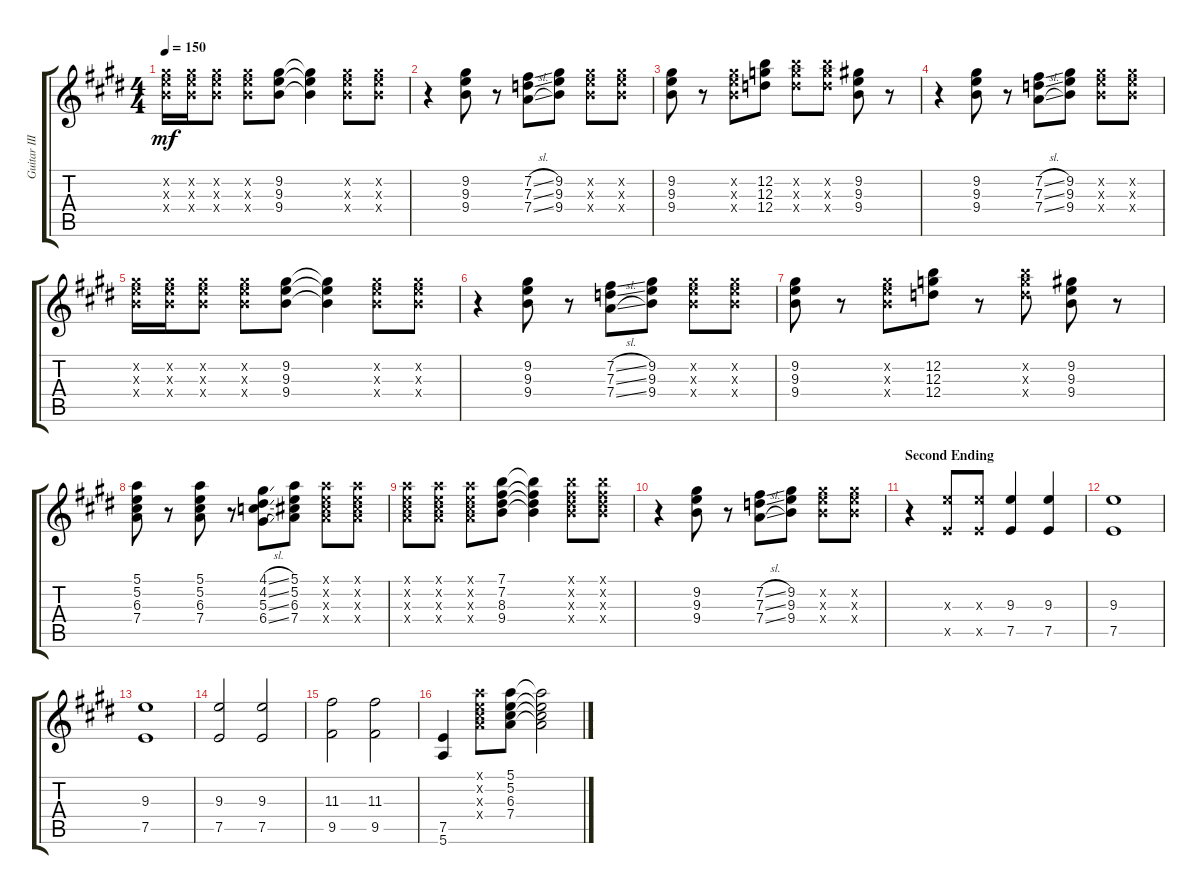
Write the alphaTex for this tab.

\track ("Guitar III" "Guitar III") {instrument overdrivenguitar}
\staff {score tabs}
\tuning (E4 B3 G3 D3 A2 E2) {hide}
\ts (4 4)
\tempo 150
\clef g2
\ks e
(9.2{x} 9.3{x} 9.4{x}).16{dy mf} (9.2{x} 9.3{x} 9.4{x}).16 (9.2{x} 9.3{x} 9.4{x}).8 (9.2{x} 9.3{x} 9.4{x}).8 (9.2 9.3 9.4).8 (9.2{t} 9.3{t} 9.4{t}).4 (9.2{x} 9.3{x} 9.4{x}).8 (9.2{x} 9.3{x} 9.4{x}).8 |
r.4 (9.2 9.3 9.4).8 r.8 (7.2{sl} 7.3{sl} 7.4{sl}).8 (9.2 9.3 9.4).8 (9.2{x} 9.3{x} 9.4{x}).8 (9.2{x} 9.3{x} 9.4{x}).8 |
(9.2 9.3 9.4).8 r.8 (9.2{x} 9.3{x} 9.4{x}).8 (12.2 12.3 12.4).8 (12.2{x} 12.3{x} 12.4{x}).8 (12.2{x} 12.3{x} 12.4{x}).8 (9.2 9.3 9.4).8 r.8 |
r.4 (9.2 9.3 9.4).8 r.8 (7.2{sl} 7.3{sl} 7.4{sl}).8 (9.2 9.3 9.4).8 (9.2{x} 9.3{x} 9.4{x}).8 (9.2{x} 9.3{x} 9.4{x}).8 |
(9.2{x} 9.3{x} 9.4{x}).16 (9.2{x} 9.3{x} 9.4{x}).16 (9.2{x} 9.3{x} 9.4{x}).8 (9.2{x} 9.3{x} 9.4{x}).8 (9.2 9.3 9.4).8 (9.2{t} 9.3{t} 9.4{t}).4 (9.2{x} 9.3{x} 9.4{x}).8 (9.2{x} 9.3{x} 9.4{x}).8 |
r.4 (9.2 9.3 9.4).8 r.8 (7.2{sl} 7.3{sl} 7.4{sl}).8 (9.2 9.3 9.4).8 (9.2{x} 9.3{x} 9.4{x}).8 (9.2{x} 9.3{x} 9.4{x}).8 |
(9.2 9.3 9.4).8 r.8 (9.2{x} 9.3{x} 9.4{x}).8 (12.2 12.3 12.4).8 r.8 (12.2{x} 12.3{x} 12.4{x}).8 (9.2 9.3 9.4).8 r.8 |
(5.1 5.2 6.3 7.4).8 r.8 (5.1 5.2 6.3 7.4).8 r.8 (4.1{sl} 4.2{sl} 5.3{sl} 6.4{sl}).8 (5.1 5.2 6.3 7.4).8 (5.1{x} 5.2{x} 6.3{x} 7.4{x}).8 (5.1{x} 5.2{x} 6.3{x} 7.4{x}).8 |
(5.1{x} 5.2{x} 6.3{x} 7.4{x}).8 (5.1{x} 5.2{x} 6.3{x} 7.4{x}).8 (5.1{x} 5.2{x} 6.3{x} 7.4{x}).8 (7.1 7.2 8.3 9.4).8 (7.1{t} 7.2{t} 8.3{t} 9.4{t}).4 (7.1{x} 7.2{x} 8.3{x} 9.4{x}).8 (7.1{x} 7.2{x} 8.3{x} 9.4{x}).8 |
r.4 (9.2 9.3 9.4).8 r.8 (7.2{sl} 7.3{sl} 7.4{sl}).8 (9.2 9.3 9.4).8 (9.2{x} 9.3{x} 9.4{x}).8 (9.2{x} 9.3{x} 9.4{x}).8 |
\section ("" "Second Ending")
r.4 (9.3{x} 7.5{x}).8 (9.3{x} 7.5{x}).8 (9.3 7.5).4 (9.3 7.5).4 |
\section ("" "")
(9.3 7.5).1 |
(9.3 7.5).1 |
(9.3 7.5).2 (9.3 7.5).2 |
(11.3 9.5).2 (11.3 9.5).2 |
(7.5 5.6).4 (5.1{x} 5.2{x} 6.3{x} 7.4{x}).8 (5.1 5.2 6.3 7.4).8 (5.1{t} 5.2{t} 6.3{t} 7.4{t}).2
